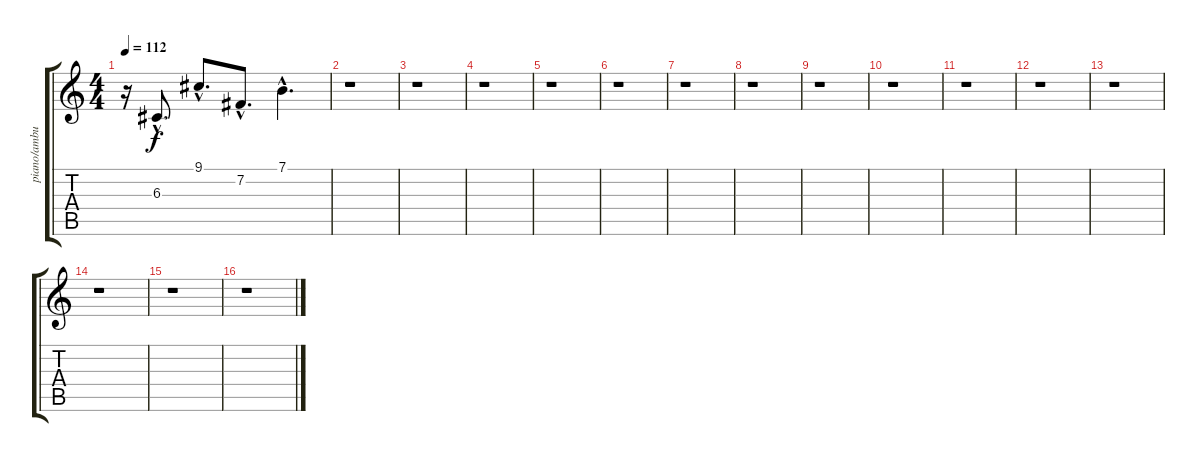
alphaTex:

\track ("piano/ambulance" "piano/ambu") {instrument honkytonkpiano}
\staff {score tabs}
\tuning (E4 B3 G3 D3 A2 E2) {hide}
\ts (4 4)
\tempo 112
\clef g2
\ks c
r.16{dy f} 6.3{hac}.8{d balance 16} 9.1{hac}.8{d} 7.2{hac}.8{d} 7.1{hac}.4{d} |
r.1 |
r.1 |
r.1 |
r.1 |
r.1 |
r.1 |
r.1 |
r.1 |
r.1 |
r.1 |
r.1 |
r.1 |
r.1 |
r.1 |
r.1
